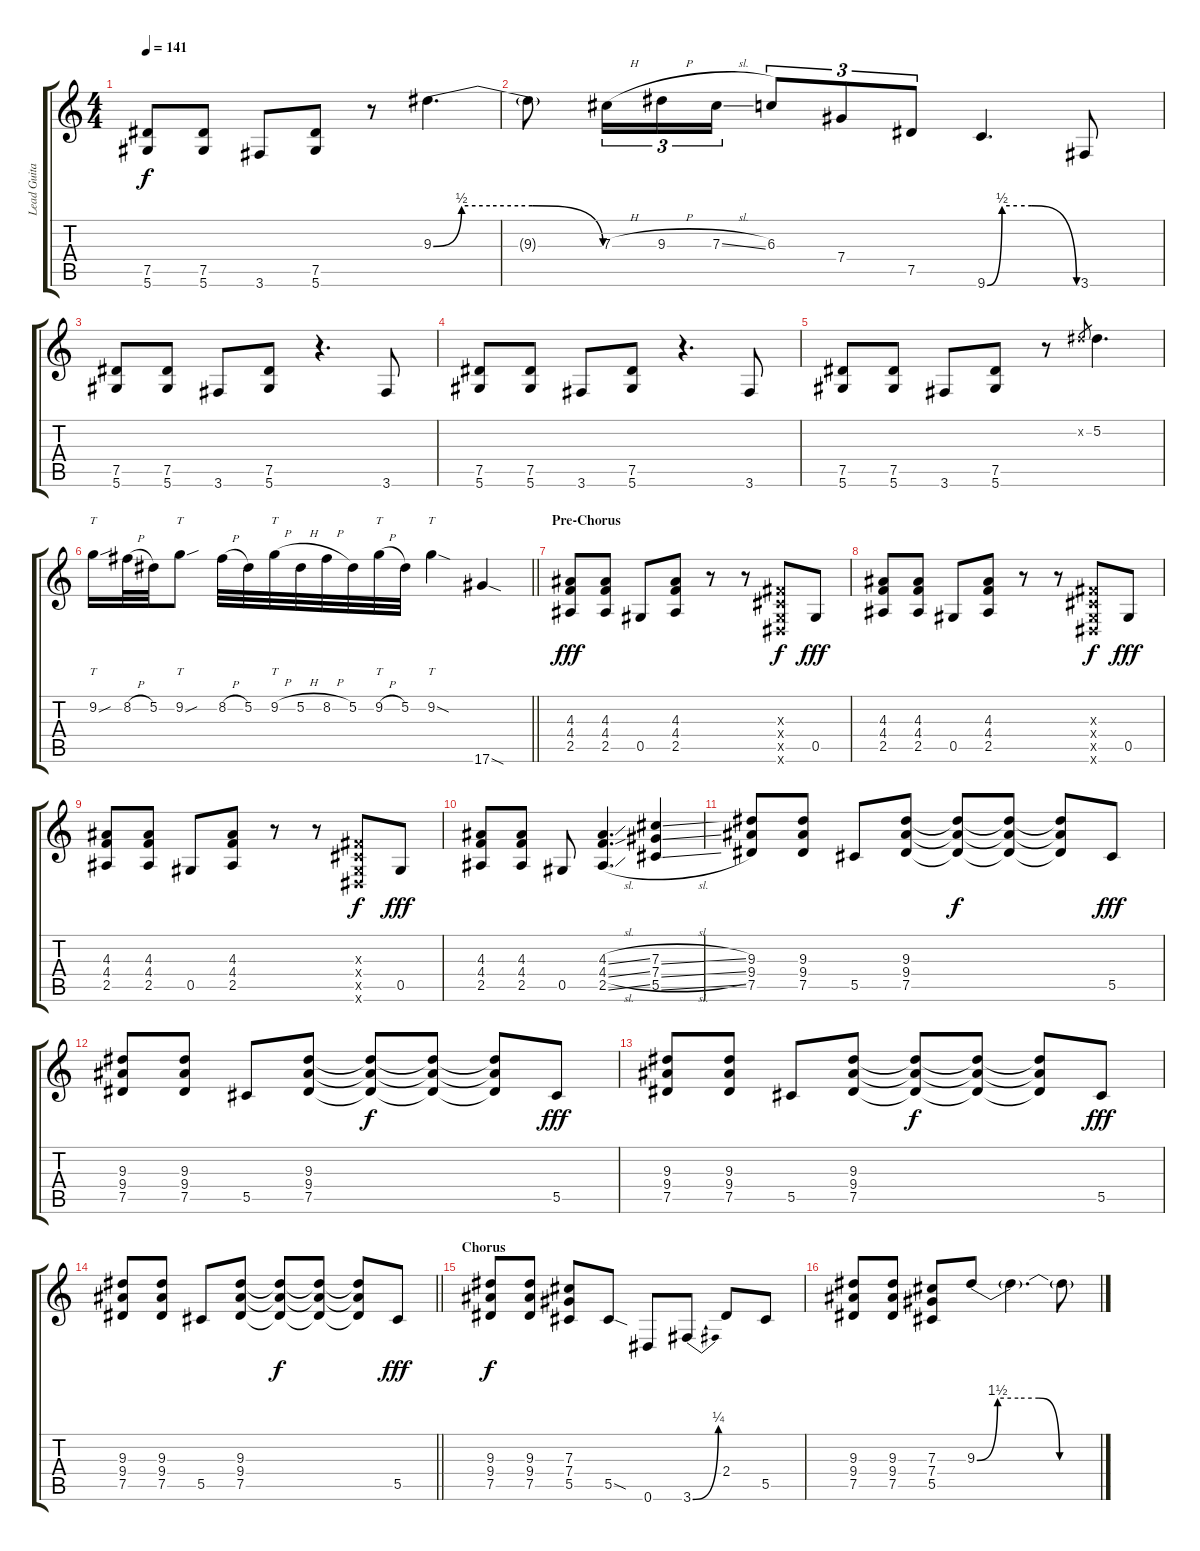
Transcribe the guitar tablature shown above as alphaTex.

\track ("Lead Guitar" "Lead Guita") {instrument overdrivenguitar}
\staff {score tabs}
\tuning (Eb4 Bb3 Gb3 Db3 Ab2 Eb2) {hide}
\ts (4 4)
\tempo 141
\clef g2
\ks c
(7.5 5.6).8{dy f} (7.5 5.6).8 3.6.8 (7.5 5.6).8 r.8 9.3{be (custom 0 0 10 2 20 2 30 2 35 2 60 0)}.4{d volume 16} |
9.3{t}.8 7.3{h}.16{tu (3 2)} 9.3{h}.16{tu (3 2)} 7.3{sl}.16{tu (3 2)} 6.3.8{tu (3 2)} 7.4.8{tu (3 2)} 7.5.8{tu (3 2)} 9.6{be (custom 0 0 10 2 20 2 30 2 60 0)}.4{d} 3.6.8 |
(7.5 5.6).8{volume 13} (7.5 5.6).8 3.6.8 (7.5 5.6).8 r.4{d} 3.6.8 |
(7.5 5.6).8 (7.5 5.6).8 3.6.8 (7.5 5.6).8 r.4{d} 3.6.8 |
(7.5 5.6).8 (7.5 5.6).8 3.6.8 (7.5 5.6).8 r.8 5.2{x}.8{gr} 5.2.4{d} |
\barLineRight lightlight
9.2{sou}.16{tt} 8.2{h}.32 5.2.32 9.2{sou}.8{tt} 8.2{h}.32 5.2.32 9.2{h}.32{tt} 5.2{h}.32 8.2{h}.32 5.2.32 9.2{h}.32{tt} 5.2.32 9.2{sod}.4{tt} 17.6{sod}.4 |
\section ("" "Pre-Chorus")
(4.3 4.4 2.5).8{dy fff volume 13} (4.3 4.4 2.5).8 0.5.8 (4.3 4.4 2.5).8 r.8 r.8 (0.3{x} 0.4{x} 0.5{x} 0.6{x}).8{dy f} 0.5.8{dy fff} |
(4.3 4.4 2.5).8{volume 13} (4.3 4.4 2.5).8 0.5.8 (4.3 4.4 2.5).8 r.8 r.8 (0.3{x} 0.4{x} 0.5{x} 0.6{x}).8{dy f} 0.5.8{dy fff} |
(4.3 4.4 2.5).8{volume 13} (4.3 4.4 2.5).8 0.5.8 (4.3 4.4 2.5).8 r.8 r.8 (0.3{x} 0.4{x} 0.5{x} 0.6{x}).8{dy f} 0.5.8{dy fff} |
(4.3 4.4 2.5).8 (4.3 4.4 2.5).8 0.5.8 (4.3{sl} 4.4{sl} 2.5{sl}).4{d} (7.3{sl} 7.4{sl} 5.5{sl}).4 |
(9.3 9.4 7.5).8 (9.3 9.4 7.5).8 5.5.8 (9.3 9.4 7.5).8 (9.3{t} 9.4{t} 7.5{t}).8{dy f} (9.3{t} 9.4{t} 7.5{t}).8 (9.3{t} 9.4{t} 7.5{t}).8 5.5.8{dy fff} |
(9.3 9.4 7.5).8 (9.3 9.4 7.5).8 5.5.8 (9.3 9.4 7.5).8 (9.3{t} 9.4{t} 7.5{t}).8{dy f} (9.3{t} 9.4{t} 7.5{t}).8 (9.3{t} 9.4{t} 7.5{t}).8 5.5.8{dy fff} |
(9.3 9.4 7.5).8 (9.3 9.4 7.5).8 5.5.8 (9.3 9.4 7.5).8 (9.3{t} 9.4{t} 7.5{t}).8{dy f} (9.3{t} 9.4{t} 7.5{t}).8 (9.3{t} 9.4{t} 7.5{t}).8 5.5.8{dy fff} |
\barLineRight lightlight
(9.3 9.4 7.5).8 (9.3 9.4 7.5).8 5.5.8 (9.3 9.4 7.5).8 (9.3{t} 9.4{t} 7.5{t}).8{dy f} (9.3{t} 9.4{t} 7.5{t}).8 (9.3{t} 9.4{t} 7.5{t}).8 5.5.8{dy fff} |
\section ("" "Chorus")
(9.3 9.4 7.5).8{dy f} (9.3 9.4 7.5).8 (7.3 7.4 5.5).8 5.5{sod}.8{volume 16} 0.6.8 3.6{be (bend 0 0 60 1)}.8 2.4.8 5.5.8 |
(9.3 9.4 7.5).8{volume 13} (9.3 9.4 7.5).8 (7.3 7.4 5.5).8 9.3{be (custom 0 0 10 6 20 6 30 6 40 0 60 0)}.8{volume 16} 9.3{t}.4{d} 9.3{t}.8
